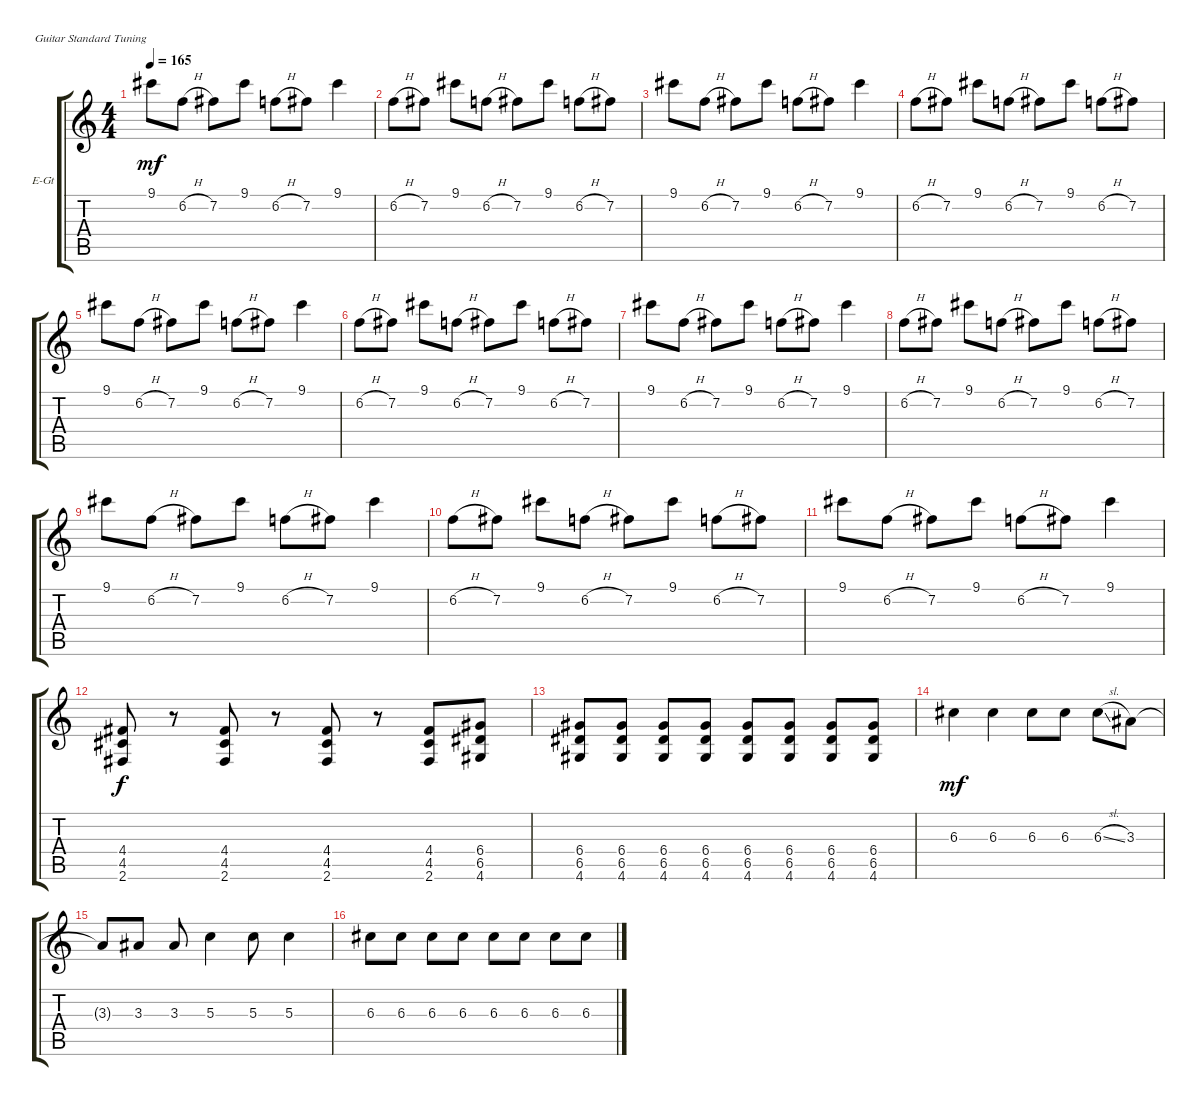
\defaultSystemsLayout 4
\bracketExtendMode groupsimilarinstruments
\firstSystemTrackNameOrientation horizontal
\otherSystemsTrackNameOrientation horizontal
\track ("Fear" "E-Gt") {instrument distortionguitar}
\staff {score tabs}
\tuning (E4 B3 G3 D3 A2 E2)
\ts (4 4)
\tempo 165
\clef g2
\ks c
9.1.8{dy mf} 6.2{h}.8 7.2.8 9.1.8 6.2{h}.8 7.2.8 9.1.4 |
6.2{h}.8 7.2.8 9.1.8 6.2{h}.8 7.2.8 9.1.8 6.2{h}.8 7.2.8 |
9.1.8 6.2{h}.8 7.2.8 9.1.8 6.2{h}.8 7.2.8 9.1.4 |
6.2{h}.8 7.2.8 9.1.8 6.2{h}.8 7.2.8 9.1.8 6.2{h}.8 7.2.8 |
9.1.8 6.2{h}.8 7.2.8 9.1.8 6.2{h}.8 7.2.8 9.1.4 |
6.2{h}.8 7.2.8 9.1.8 6.2{h}.8 7.2.8 9.1.8 6.2{h}.8 7.2.8 |
9.1.8 6.2{h}.8 7.2.8 9.1.8 6.2{h}.8 7.2.8 9.1.4 |
6.2{h}.8 7.2.8 9.1.8 6.2{h}.8 7.2.8 9.1.8 6.2{h}.8 7.2.8 |
9.1.8 6.2{h}.8 7.2.8 9.1.8 6.2{h}.8 7.2.8 9.1.4 |
6.2{h}.8 7.2.8 9.1.8 6.2{h}.8 7.2.8 9.1.8 6.2{h}.8 7.2.8 |
9.1.8 6.2{h}.8 7.2.8 9.1.8 6.2{h}.8 7.2.8 9.1.4 |
(2.6 4.5 4.4).8{dy f} r.8 (2.6 4.5 4.4).8 r.8 (2.6 4.5 4.4).8 r.8 (2.6 4.5 4.4).8 (4.6 6.5 6.4).8 |
(4.6 6.5 6.4).8 (4.6 6.5 6.4).8 (4.6 6.5 6.4).8 (4.6 6.5 6.4).8 (4.6 6.5 6.4).8 (4.6 6.5 6.4).8 (4.6 6.5 6.4).8 (4.6 6.5 6.4).8 |
6.3.4{dy mf} 6.3.4 6.3.8 6.3.8 6.3{sl}.8 3.3.8 |
3.3{t}.8 3.3.8 3.3.8 5.3.4 5.3.8 5.3.4 |
6.3.8 6.3.8 6.3.8 6.3.8 6.3.8 6.3.8 6.3.8 6.3.8
